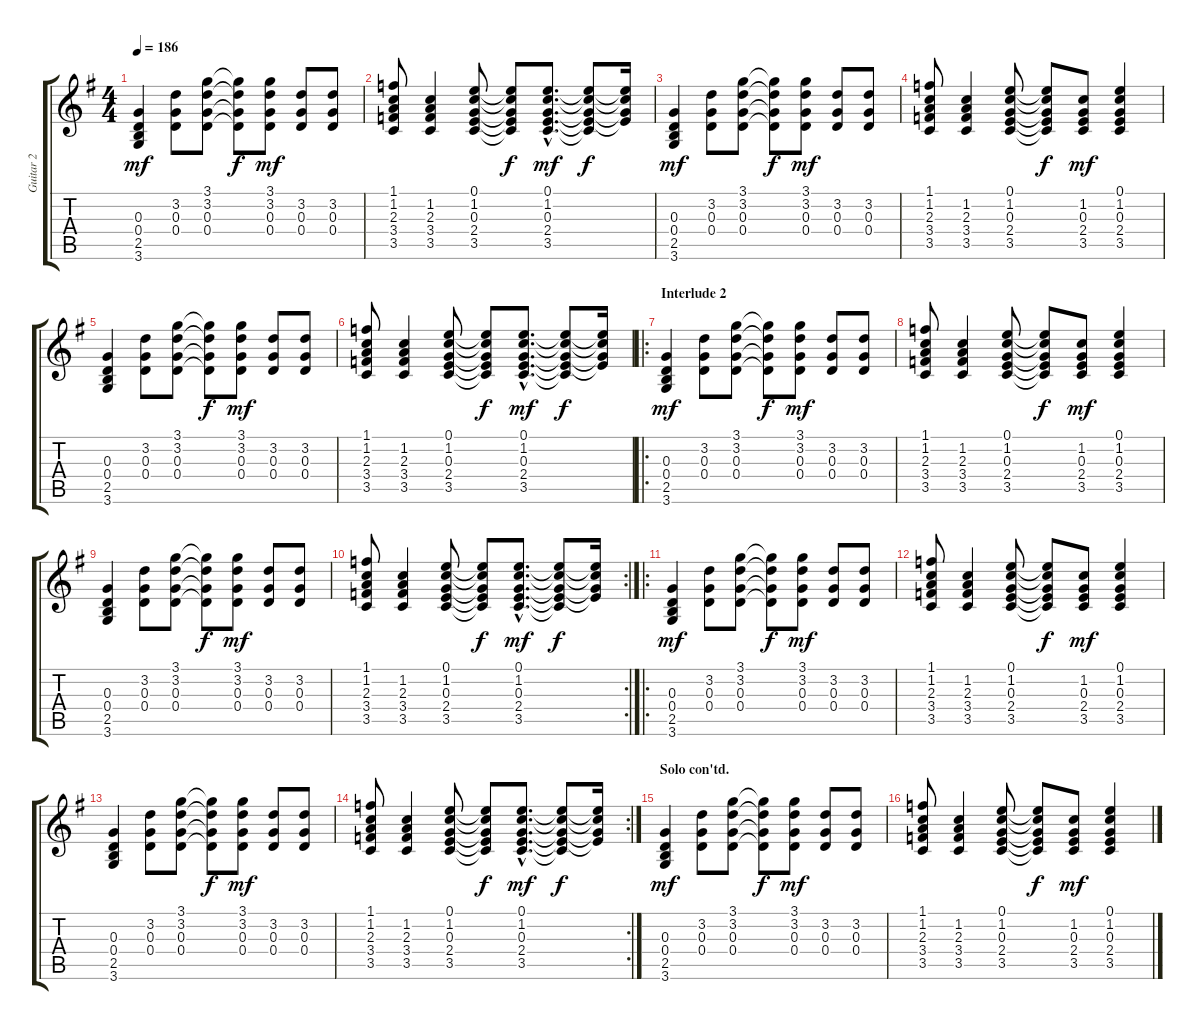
\track ("Guitar 2" "Guitar 2") {instrument electricguitarclean}
\staff {score tabs}
\tuning (E4 B3 G3 D3 A2 E2) {hide}
\ts (4 4)
\tempo 186
\clef g2
\ks g
(0.3 0.4 2.5 3.6).4{dy mf} (3.2 0.3 0.4).8 (3.1 3.2 0.3 0.4).8 (3.1{t} 3.2{t} 0.3{t} 0.4{t}).8{dy f} (3.1 3.2 0.3 0.4).8{dy mf} (3.2 0.3 0.4).8 (3.2 0.3 0.4).8 |
(1.1 1.2 2.3 3.4 3.5).8 (1.2 2.3 3.4 3.5).4 (0.1 1.2 0.3 2.4 3.5).8 (0.1{t} 1.2{t} 0.3{t} 2.4{t} 3.5{t}).8{dy f} (0.1{hac} 1.2{hac} 0.3{hac} 2.4{hac} 3.5{hac}).8{d dy mf} (0.1{t} 1.2{t} 0.3{t} 2.4{t} 3.5{t}).8{dy f} (0.1{t} 1.2{t} 0.3{t} 2.4{t}).16 |
(0.3 0.4 2.5 3.6).4{dy mf} (3.2 0.3 0.4).8 (3.1 3.2 0.3 0.4).8 (3.1{t} 3.2{t} 0.3{t} 0.4{t}).8{dy f} (3.1 3.2 0.3 0.4).8{dy mf} (3.2 0.3 0.4).8 (3.2 0.3 0.4).8 |
(1.1 1.2 2.3 3.4 3.5).8 (1.2 2.3 3.4 3.5).4 (0.1 1.2 0.3 2.4 3.5).8 (0.1{t} 1.2{t} 0.3{t} 2.4{t} 3.5{t}).8{dy f} (1.2 0.3 2.4 3.5).8{dy mf} (0.1 1.2 0.3 2.4 3.5).4 |
(0.3 0.4 2.5 3.6).4 (3.2 0.3 0.4).8 (3.1 3.2 0.3 0.4).8 (3.1{t} 3.2{t} 0.3{t} 0.4{t}).8{dy f} (3.1 3.2 0.3 0.4).8{dy mf} (3.2 0.3 0.4).8 (3.2 0.3 0.4).8 |
(1.1 1.2 2.3 3.4 3.5).8 (1.2 2.3 3.4 3.5).4 (0.1 1.2 0.3 2.4 3.5).8 (0.1{t} 1.2{t} 0.3{t} 2.4{t} 3.5{t}).8{dy f} (0.1{hac} 1.2{hac} 0.3{hac} 2.4{hac} 3.5{hac}).8{d dy mf} (0.1{t} 1.2{t} 0.3{t} 2.4{t} 3.5{t}).8{dy f} (0.1{t} 1.2{t} 0.3{t} 2.4{t}).16 |
\ro
\section ("" "Interlude 2")
(0.3 0.4 2.5 3.6).4{dy mf} (3.2 0.3 0.4).8 (3.1 3.2 0.3 0.4).8 (3.1{t} 3.2{t} 0.3{t} 0.4{t}).8{dy f} (3.1 3.2 0.3 0.4).8{dy mf} (3.2 0.3 0.4).8 (3.2 0.3 0.4).8 |
(1.1 1.2 2.3 3.4 3.5).8 (1.2 2.3 3.4 3.5).4 (0.1 1.2 0.3 2.4 3.5).8 (0.1{t} 1.2{t} 0.3{t} 2.4{t} 3.5{t}).8{dy f} (1.2 0.3 2.4 3.5).8{dy mf} (0.1 1.2 0.3 2.4 3.5).4 |
(0.3 0.4 2.5 3.6).4 (3.2 0.3 0.4).8 (3.1 3.2 0.3 0.4).8 (3.1{t} 3.2{t} 0.3{t} 0.4{t}).8{dy f} (3.1 3.2 0.3 0.4).8{dy mf} (3.2 0.3 0.4).8 (3.2 0.3 0.4).8 |
\rc 2
(1.1 1.2 2.3 3.4 3.5).8 (1.2 2.3 3.4 3.5).4 (0.1 1.2 0.3 2.4 3.5).8 (0.1{t} 1.2{t} 0.3{t} 2.4{t} 3.5{t}).8{dy f} (0.1{hac} 1.2{hac} 0.3{hac} 2.4{hac} 3.5{hac}).8{d dy mf} (0.1{t} 1.2{t} 0.3{t} 2.4{t} 3.5{t}).8{dy f} (0.1{t} 1.2{t} 0.3{t} 2.4{t}).16 |
\ro
(0.3 0.4 2.5 3.6).4{dy mf} (3.2 0.3 0.4).8 (3.1 3.2 0.3 0.4).8 (3.1{t} 3.2{t} 0.3{t} 0.4{t}).8{dy f} (3.1 3.2 0.3 0.4).8{dy mf} (3.2 0.3 0.4).8 (3.2 0.3 0.4).8 |
(1.1 1.2 2.3 3.4 3.5).8 (1.2 2.3 3.4 3.5).4 (0.1 1.2 0.3 2.4 3.5).8 (0.1{t} 1.2{t} 0.3{t} 2.4{t} 3.5{t}).8{dy f} (1.2 0.3 2.4 3.5).8{dy mf} (0.1 1.2 0.3 2.4 3.5).4 |
(0.3 0.4 2.5 3.6).4 (3.2 0.3 0.4).8 (3.1 3.2 0.3 0.4).8 (3.1{t} 3.2{t} 0.3{t} 0.4{t}).8{dy f} (3.1 3.2 0.3 0.4).8{dy mf} (3.2 0.3 0.4).8 (3.2 0.3 0.4).8 |
\rc 2
(1.1 1.2 2.3 3.4 3.5).8 (1.2 2.3 3.4 3.5).4 (0.1 1.2 0.3 2.4 3.5).8 (0.1{t} 1.2{t} 0.3{t} 2.4{t} 3.5{t}).8{dy f} (0.1{hac} 1.2{hac} 0.3{hac} 2.4{hac} 3.5{hac}).8{d dy mf} (0.1{t} 1.2{t} 0.3{t} 2.4{t} 3.5{t}).8{dy f} (0.1{t} 1.2{t} 0.3{t} 2.4{t}).16 |
\section ("" "Solo con'td.")
(0.3 0.4 2.5 3.6).4{dy mf} (3.2 0.3 0.4).8 (3.1 3.2 0.3 0.4).8 (3.1{t} 3.2{t} 0.3{t} 0.4{t}).8{dy f} (3.1 3.2 0.3 0.4).8{dy mf} (3.2 0.3 0.4).8 (3.2 0.3 0.4).8 |
(1.1 1.2 2.3 3.4 3.5).8 (1.2 2.3 3.4 3.5).4 (0.1 1.2 0.3 2.4 3.5).8 (0.1{t} 1.2{t} 0.3{t} 2.4{t} 3.5{t}).8{dy f} (1.2 0.3 2.4 3.5).8{dy mf} (0.1 1.2 0.3 2.4 3.5).4
